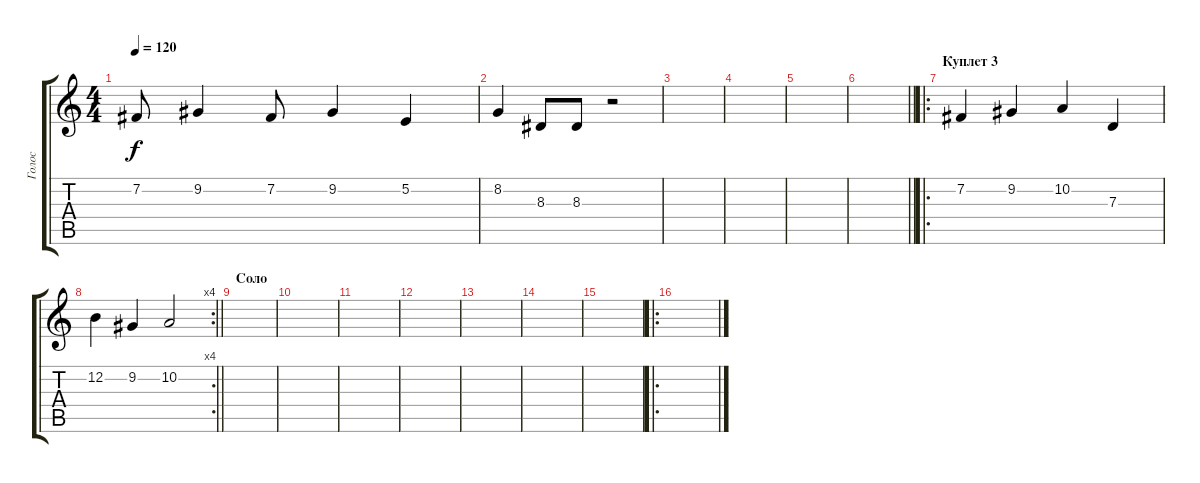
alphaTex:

\track ("Голос" "Голос") {instrument trumpet}
\staff {score tabs}
\tuning (E4 B3 G3 D3 A2 E2) {hide}
\ts (4 4)
\tempo 120
\clef g2
\ks c
7.2.8{dy f} 9.2.4 7.2.8 9.2.4 5.2.4 |
8.2.4 8.3.8 8.3.8 r.2 |
|
|
|
\barLineRight lightlight
|
\ro
\section ("" "Куплет 3")
7.2.4 9.2.4 10.2.4 7.3.4 |
\rc 4
\barLineRight lightlight
12.2.4 9.2.4 10.2.2 |
\section ("" "Соло")
|
|
|
|
|
|
|
\ro
